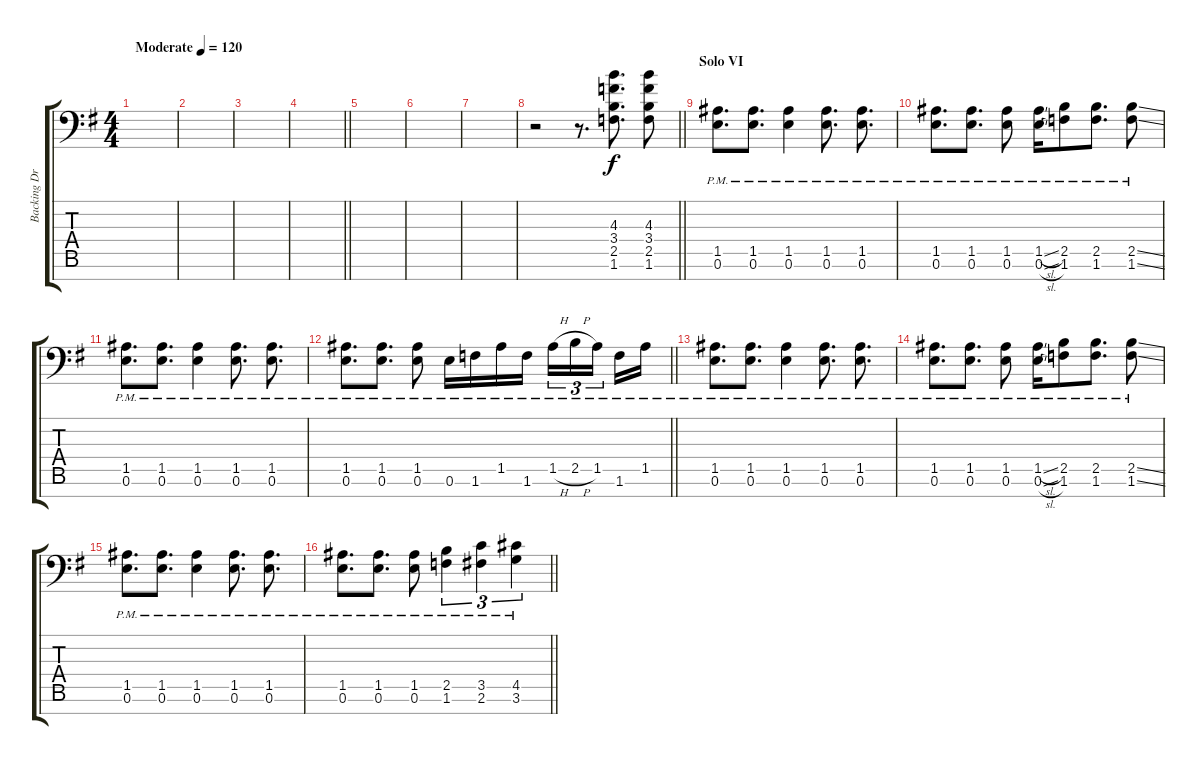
\track ("Backing Dropped A" "Backing Dr") {instrument distortionguitar}
\staff {score tabs}
\tuning (E4 B3 G3 D3 A2 E2 A1) {hide}
\ts (4 4)
\section ("" "")
\tempo (120 "Moderate")
\clef f4
\ks eminor
|
|
|
\barLineRight lightlight
|
|
|
|
\barLineRight lightlight
r.2 r.8{d volume 15} (4.3 3.4 2.5 1.6).8{d} (4.3 3.4 2.5 1.6).8 |
\section ("" "Solo VI")
(1.5{pm} 0.6{pm}).8{d} (1.5{pm} 0.6{pm}).8{d} (1.5{pm} 0.6{pm}).4 (1.5{pm} 0.6{pm}).8{d} (1.5{pm} 0.6{pm}).8{d} |
(1.5{pm} 0.6{pm}).8{d} (1.5{pm} 0.6{pm}).8{d} (1.5{pm} 0.6{pm}).8 (1.5{sl pm} 0.6{sl pm}).16 (2.5{pm} 1.6{pm}).8 (2.5{pm} 1.6{pm}).8{d} (2.5{ss pm} 1.6{ss pm}).8 |
(1.5{pm} 0.6{pm}).8{d} (1.5{pm} 0.6{pm}).8{d} (1.5{pm} 0.6{pm}).4 (1.5{pm} 0.6{pm}).8{d} (1.5{pm} 0.6{pm}).8{d} |
\barLineRight lightlight
(1.5{pm} 0.6{pm}).8{d} (1.5{pm} 0.6{pm}).8{d} (1.5{pm} 0.6{pm}).8 0.6{pm}.16 1.6{pm}.16 1.5{pm}.16 1.6{pm}.16 1.5{h pm}.16{tu (3 2)} 2.5{h pm}.16{tu (3 2)} 1.5{pm}.16{tu (3 2) beam splitsecondary} 1.6{pm}.16 1.5{pm}.16 |
(1.5{pm} 0.6{pm}).8{d} (1.5{pm} 0.6{pm}).8{d} (1.5{pm} 0.6{pm}).4 (1.5{pm} 0.6{pm}).8{d} (1.5{pm} 0.6{pm}).8{d} |
(1.5{pm} 0.6{pm}).8{d} (1.5{pm} 0.6{pm}).8{d} (1.5{pm} 0.6{pm}).8 (1.5{sl pm} 0.6{sl pm}).16 (2.5{pm} 1.6{pm}).8 (2.5{pm} 1.6{pm}).8{d} (2.5{ss pm} 1.6{ss pm}).8 |
(1.5{pm} 0.6{pm}).8{d} (1.5{pm} 0.6{pm}).8{d} (1.5{pm} 0.6{pm}).4 (1.5{pm} 0.6{pm}).8{d} (1.5{pm} 0.6{pm}).8{d} |
\barLineRight lightlight
(1.5{pm} 0.6{pm}).8{d} (1.5{pm} 0.6{pm}).8{d} (1.5{pm} 0.6{pm}).8 (2.5{pm} 1.6{pm}).4{tu (3 2)} (3.5{pm} 2.6{pm}).4{tu (3 2)} (4.5{pm} 3.6{pm}).4{tu (3 2)}
